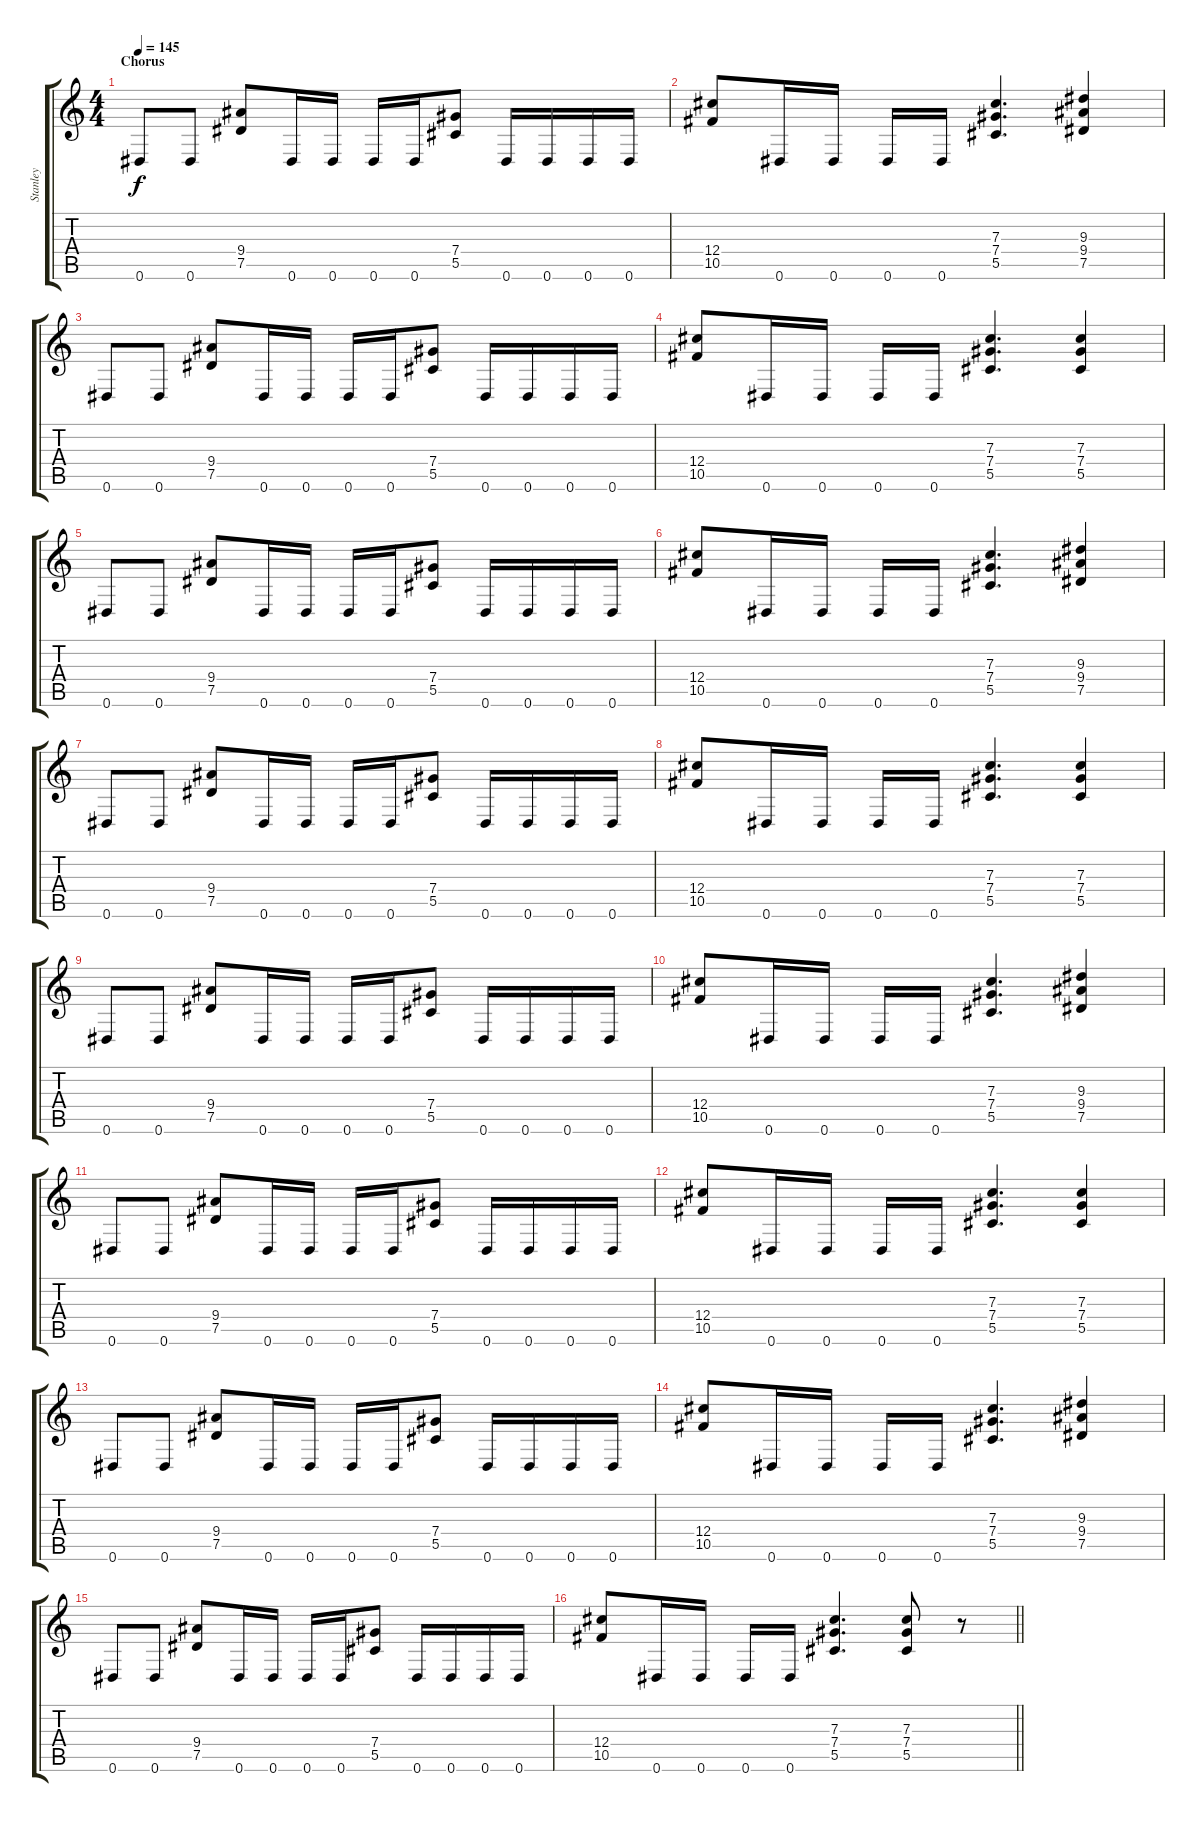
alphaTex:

\track ("Stanley" "Stanley") {instrument distortionguitar}
\staff {score tabs}
\tuning (Eb4 Bb3 Gb3 Db3 Ab2 Eb2) {hide}
\ts (4 4)
\section ("" "Chorus")
\tempo 145
\clef g2
\ks c
0.6.8{dy f balance 16} 0.6.8 (9.4 7.5).8 0.6.16 0.6.16 0.6.16 0.6.16 (7.4 5.5).8 0.6.16 0.6.16 0.6.16 0.6.16 |
(12.4 10.5).8 0.6.16 0.6.16 0.6.16 0.6.16 (7.3 7.4 5.5).4{d} (9.3 9.4 7.5).4 |
0.6.8 0.6.8 (9.4 7.5).8 0.6.16 0.6.16 0.6.16 0.6.16 (7.4 5.5).8 0.6.16 0.6.16 0.6.16 0.6.16 |
(12.4 10.5).8 0.6.16 0.6.16 0.6.16 0.6.16 (7.3 7.4 5.5).4{d} (7.3 7.4 5.5).4 |
0.6.8 0.6.8 (9.4 7.5).8 0.6.16 0.6.16 0.6.16 0.6.16 (7.4 5.5).8 0.6.16 0.6.16 0.6.16 0.6.16 |
(12.4 10.5).8 0.6.16 0.6.16 0.6.16 0.6.16 (7.3 7.4 5.5).4{d} (9.3 9.4 7.5).4 |
0.6.8 0.6.8 (9.4 7.5).8 0.6.16 0.6.16 0.6.16 0.6.16 (7.4 5.5).8 0.6.16 0.6.16 0.6.16 0.6.16 |
(12.4 10.5).8 0.6.16 0.6.16 0.6.16 0.6.16 (7.3 7.4 5.5).4{d} (7.3 7.4 5.5).4 |
0.6.8 0.6.8 (9.4 7.5).8 0.6.16 0.6.16 0.6.16 0.6.16 (7.4 5.5).8 0.6.16 0.6.16 0.6.16 0.6.16 |
(12.4 10.5).8 0.6.16 0.6.16 0.6.16 0.6.16 (7.3 7.4 5.5).4{d} (9.3 9.4 7.5).4 |
0.6.8 0.6.8 (9.4 7.5).8 0.6.16 0.6.16 0.6.16 0.6.16 (7.4 5.5).8 0.6.16 0.6.16 0.6.16 0.6.16 |
(12.4 10.5).8 0.6.16 0.6.16 0.6.16 0.6.16 (7.3 7.4 5.5).4{d} (7.3 7.4 5.5).4 |
0.6.8 0.6.8 (9.4 7.5).8 0.6.16 0.6.16 0.6.16 0.6.16 (7.4 5.5).8 0.6.16 0.6.16 0.6.16 0.6.16 |
(12.4 10.5).8 0.6.16 0.6.16 0.6.16 0.6.16 (7.3 7.4 5.5).4{d} (9.3 9.4 7.5).4 |
0.6.8 0.6.8 (9.4 7.5).8 0.6.16 0.6.16 0.6.16 0.6.16 (7.4 5.5).8 0.6.16 0.6.16 0.6.16 0.6.16 |
\barLineRight lightlight
(12.4 10.5).8 0.6.16 0.6.16 0.6.16 0.6.16 (7.3 7.4 5.5).4{d} (7.3 7.4 5.5).8 r.8
